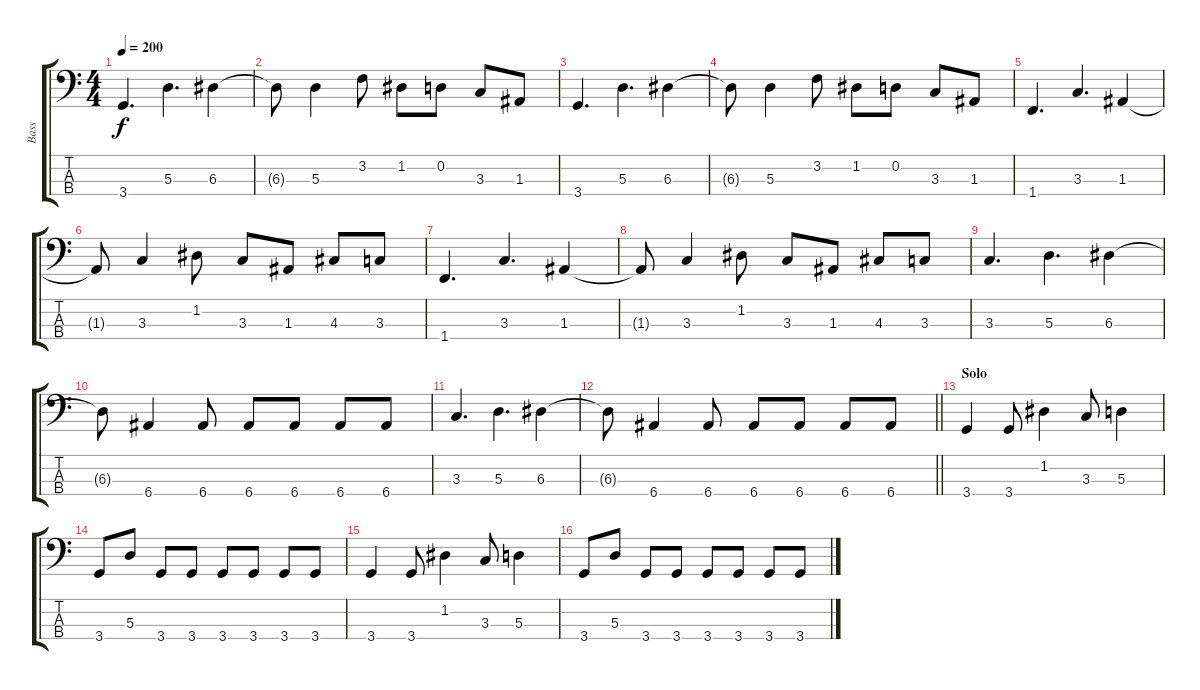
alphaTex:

\track ("Bass" "Bass") {instrument electricbasspick}
\staff {score tabs}
\tuning (G2 D2 A1 E1) {hide}
\ts (4 4)
\tempo 200
\clef f4
\ks c
3.4.4{d dy f} 5.3.4{d} 6.3.4 |
6.3{t}.8 5.3.4 3.2.8 1.2.8 0.2.8 3.3.8 1.3.8 |
3.4.4{d} 5.3.4{d} 6.3.4 |
6.3{t}.8 5.3.4 3.2.8 1.2.8 0.2.8 3.3.8 1.3.8 |
1.4.4{d} 3.3.4{d} 1.3.4 |
1.3{t}.8 3.3.4 1.2.8 3.3.8 1.3.8 4.3.8 3.3.8 |
1.4.4{d} 3.3.4{d} 1.3.4 |
1.3{t}.8 3.3.4 1.2.8 3.3.8 1.3.8 4.3.8 3.3.8 |
3.3.4{d} 5.3.4{d} 6.3.4 |
6.3{t}.8 6.4.4 6.4.8 6.4.8 6.4.8 6.4.8 6.4.8 |
3.3.4{d} 5.3.4{d} 6.3.4 |
\barLineRight lightlight
6.3{t}.8 6.4.4 6.4.8 6.4.8 6.4.8 6.4.8 6.4.8 |
\section ("" "Solo")
3.4.4 3.4.8 1.2.4 3.3.8 5.3.4 |
3.4.8 5.3.8 3.4.8 3.4.8 3.4.8 3.4.8 3.4.8 3.4.8 |
3.4.4 3.4.8 1.2.4 3.3.8 5.3.4 |
3.4.8 5.3.8 3.4.8 3.4.8 3.4.8 3.4.8 3.4.8 3.4.8
